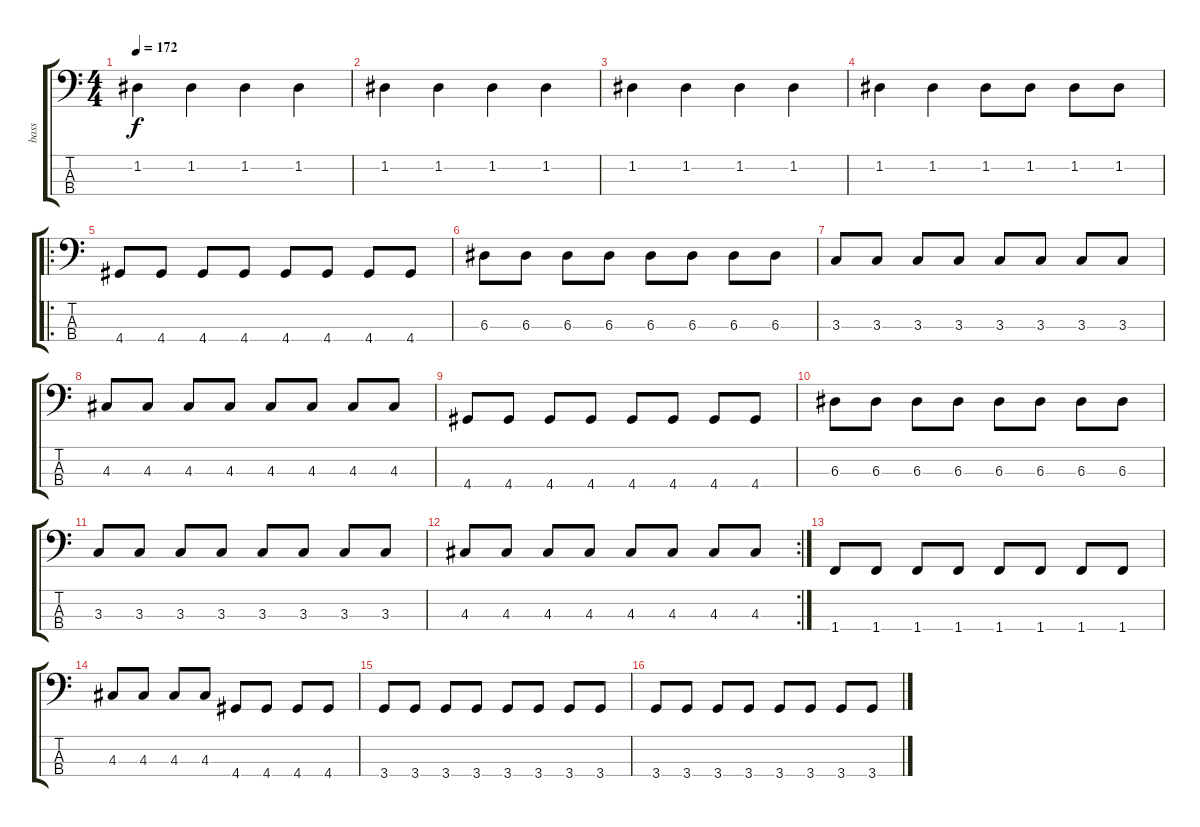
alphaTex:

\track ("bass" "bass") {instrument electricbassfinger}
\staff {score tabs}
\tuning (G2 D2 A1 E1) {hide}
\ts (4 4)
\tempo 172
\clef f4
\ks c
1.2.4{dy f} 1.2.4 1.2.4 1.2.4 |
1.2.4 1.2.4 1.2.4 1.2.4 |
1.2.4 1.2.4 1.2.4 1.2.4 |
1.2.4 1.2.4 1.2.8 1.2.8 1.2.8 1.2.8 |
\ro
4.4.8 4.4.8 4.4.8 4.4.8 4.4.8 4.4.8 4.4.8 4.4.8 |
6.3.8 6.3.8 6.3.8 6.3.8 6.3.8 6.3.8 6.3.8 6.3.8 |
3.3.8 3.3.8 3.3.8 3.3.8 3.3.8 3.3.8 3.3.8 3.3.8 |
4.3.8 4.3.8 4.3.8 4.3.8 4.3.8 4.3.8 4.3.8 4.3.8 |
4.4.8 4.4.8 4.4.8 4.4.8 4.4.8 4.4.8 4.4.8 4.4.8 |
6.3.8 6.3.8 6.3.8 6.3.8 6.3.8 6.3.8 6.3.8 6.3.8 |
3.3.8 3.3.8 3.3.8 3.3.8 3.3.8 3.3.8 3.3.8 3.3.8 |
\rc 2
4.3.8 4.3.8 4.3.8 4.3.8 4.3.8 4.3.8 4.3.8 4.3.8 |
1.4.8 1.4.8 1.4.8 1.4.8 1.4.8 1.4.8 1.4.8 1.4.8 |
4.3.8 4.3.8 4.3.8 4.3.8 4.4.8 4.4.8 4.4.8 4.4.8 |
3.4.8 3.4.8 3.4.8 3.4.8 3.4.8 3.4.8 3.4.8 3.4.8 |
3.4.8 3.4.8 3.4.8 3.4.8 3.4.8 3.4.8 3.4.8 3.4.8
